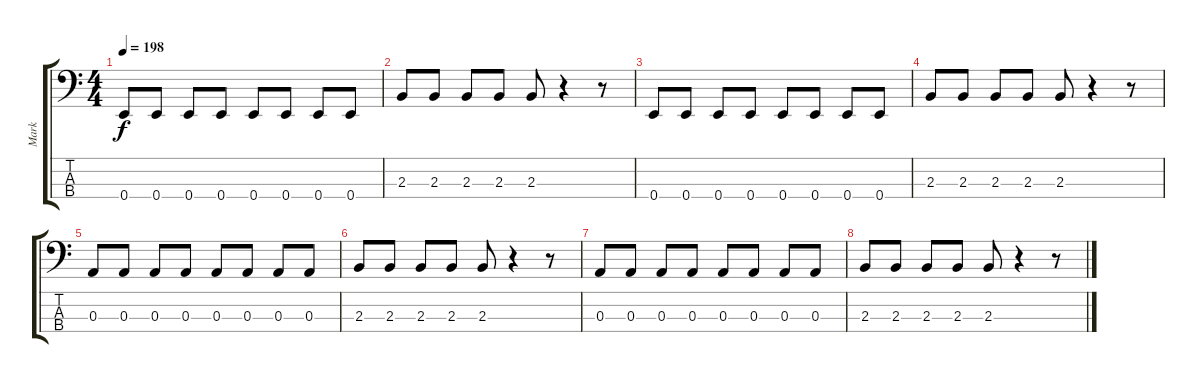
\track ("Mark" "Mark") {instrument electricbasspick}
\staff {score tabs}
\tuning (G2 D2 A1 E1) {hide}
\ts (4 4)
\tempo 198
\clef f4
\ks c
0.4.8{dy f} 0.4.8 0.4.8 0.4.8 0.4.8 0.4.8 0.4.8 0.4.8 |
2.3.8 2.3.8 2.3.8 2.3.8 2.3.8 r.4 r.8 |
0.4.8 0.4.8 0.4.8 0.4.8 0.4.8 0.4.8 0.4.8 0.4.8 |
2.3.8 2.3.8 2.3.8 2.3.8 2.3.8 r.4 r.8 |
0.3.8 0.3.8 0.3.8 0.3.8 0.3.8 0.3.8 0.3.8 0.3.8 |
2.3.8 2.3.8 2.3.8 2.3.8 2.3.8 r.4 r.8 |
0.3.8 0.3.8 0.3.8 0.3.8 0.3.8 0.3.8 0.3.8 0.3.8 |
2.3.8 2.3.8 2.3.8 2.3.8 2.3.8 r.4 r.8
